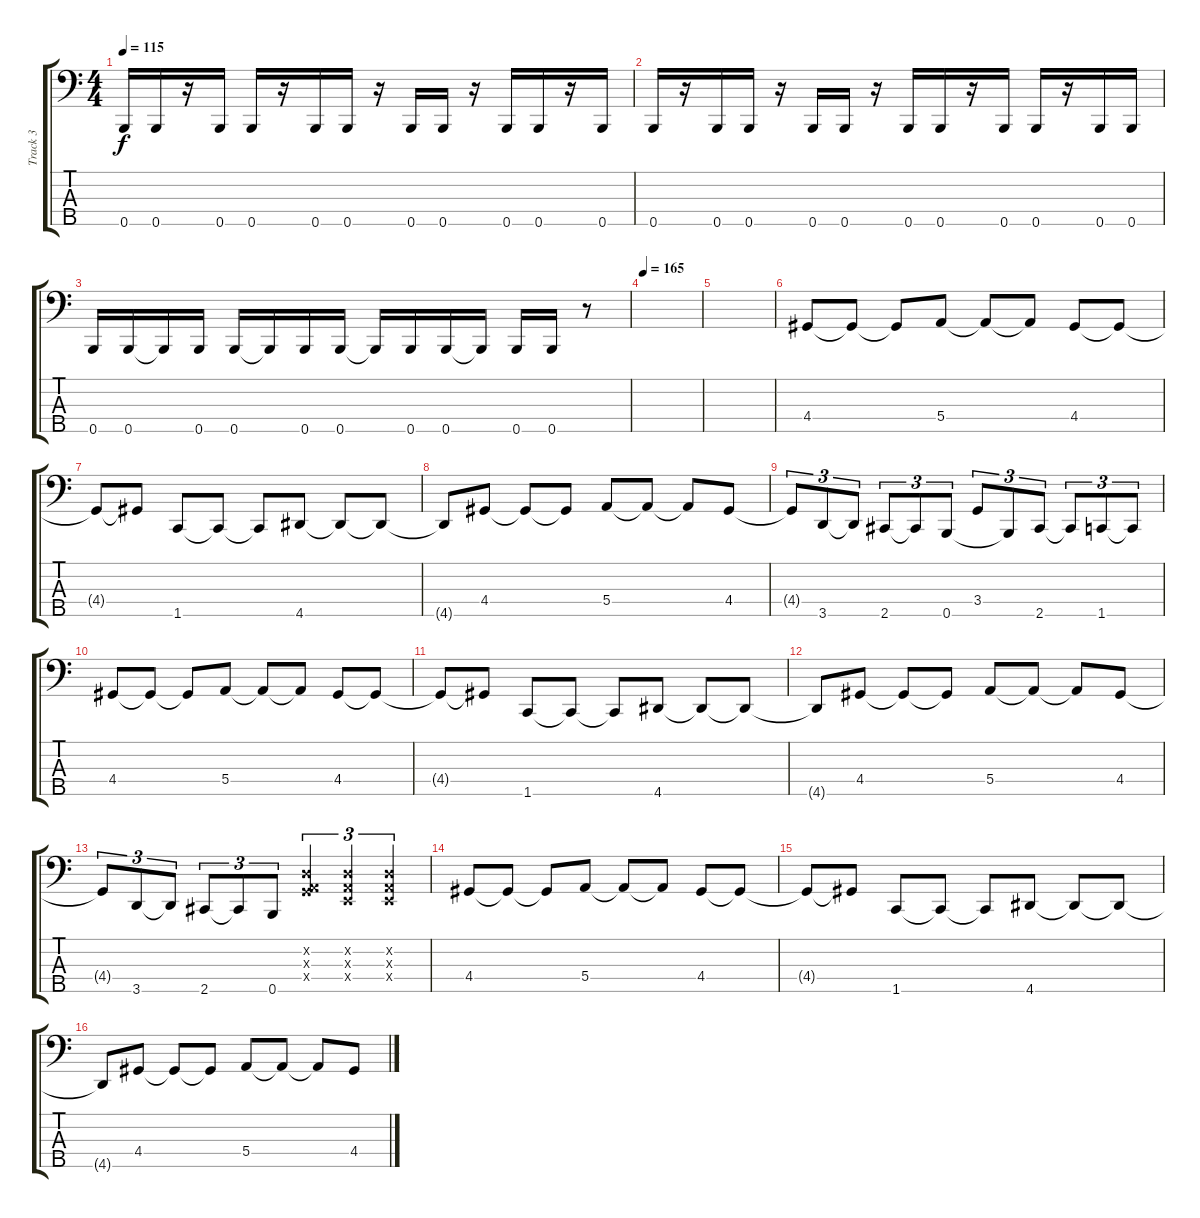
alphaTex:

\track ("Track 3" "Track 3") {instrument electricbassfinger}
\staff {score tabs}
\tuning (G2 D2 A1 E1 B0) {hide}
\ts (4 4)
\tempo 115
\clef f4
\ks c
0.5.16{dy f} 0.5.16 r.16 0.5.16 0.5.16 r.16 0.5.16 0.5.16 r.16 0.5.16 0.5.16 r.16 0.5.16 0.5.16 r.16 0.5.16 |
0.5.16 r.16 0.5.16 0.5.16 r.16 0.5.16 0.5.16 r.16 0.5.16 0.5.16 r.16 0.5.16 0.5.16 r.16 0.5.16 0.5.16 |
0.5.16 0.5.16 0.5{t}.16 0.5.16 0.5.16 0.5{t}.16 0.5.16 0.5.16 0.5{t}.16 0.5.16 0.5.16 0.5{t}.16 0.5.16 0.5.16 r.8 |
\tempo 165
|
|
4.4.8 4.4{t}.8 4.4{t}.8 5.4.8 5.4{t}.8 5.4{t}.8 4.4.8 4.4{t}.8 |
4.4{t}.8 4.4{t}.8 1.5.8 1.5{t}.8 1.5{t}.8 4.5.8 4.5{t}.8 4.5{t}.8 |
4.5{t}.8 4.4.8 4.4{t}.8 4.4{t}.8 5.4.8 5.4{t}.8 5.4{t}.8 4.4.8 |
4.4{t}.8{tu (3 2)} 3.5.8{tu (3 2)} 3.5{t}.8{tu (3 2)} 2.5.8{tu (3 2)} 2.5{t}.8{tu (3 2)} 0.5.8{tu (3 2)} 3.4.8{tu (3 2)} 0.5{t}.8{tu (3 2)} 2.5.8{tu (3 2)} 2.5{t}.8{tu (3 2)} 1.5.8{tu (3 2)} 1.5{t}.8{tu (3 2)} |
4.4.8 4.4{t}.8 4.4{t}.8 5.4.8 5.4{t}.8 5.4{t}.8 4.4.8 4.4{t}.8 |
4.4{t}.8 4.4{t}.8 1.5.8 1.5{t}.8 1.5{t}.8 4.5.8 4.5{t}.8 4.5{t}.8 |
4.5{t}.8 4.4.8 4.4{t}.8 4.4{t}.8 5.4.8 5.4{t}.8 5.4{t}.8 4.4.8 |
4.4{t}.8{tu (3 2)} 3.5.8{tu (3 2)} 3.5{t}.8{tu (3 2)} 2.5.8{tu (3 2)} 2.5{t}.8{tu (3 2)} 0.5.8{tu (3 2)} (0.2{x} 0.3{x} 3.4{x}).4{tu (3 2)} (0.2{x} 0.3{x} 0.4{x}).4{tu (3 2)} (0.2{x} 0.3{x} 0.4{x}).4{tu (3 2)} |
4.4.8 4.4{t}.8 4.4{t}.8 5.4.8 5.4{t}.8 5.4{t}.8 4.4.8 4.4{t}.8 |
4.4{t}.8 4.4{t}.8 1.5.8 1.5{t}.8 1.5{t}.8 4.5.8 4.5{t}.8 4.5{t}.8 |
4.5{t}.8 4.4.8 4.4{t}.8 4.4{t}.8 5.4.8 5.4{t}.8 5.4{t}.8 4.4.8
